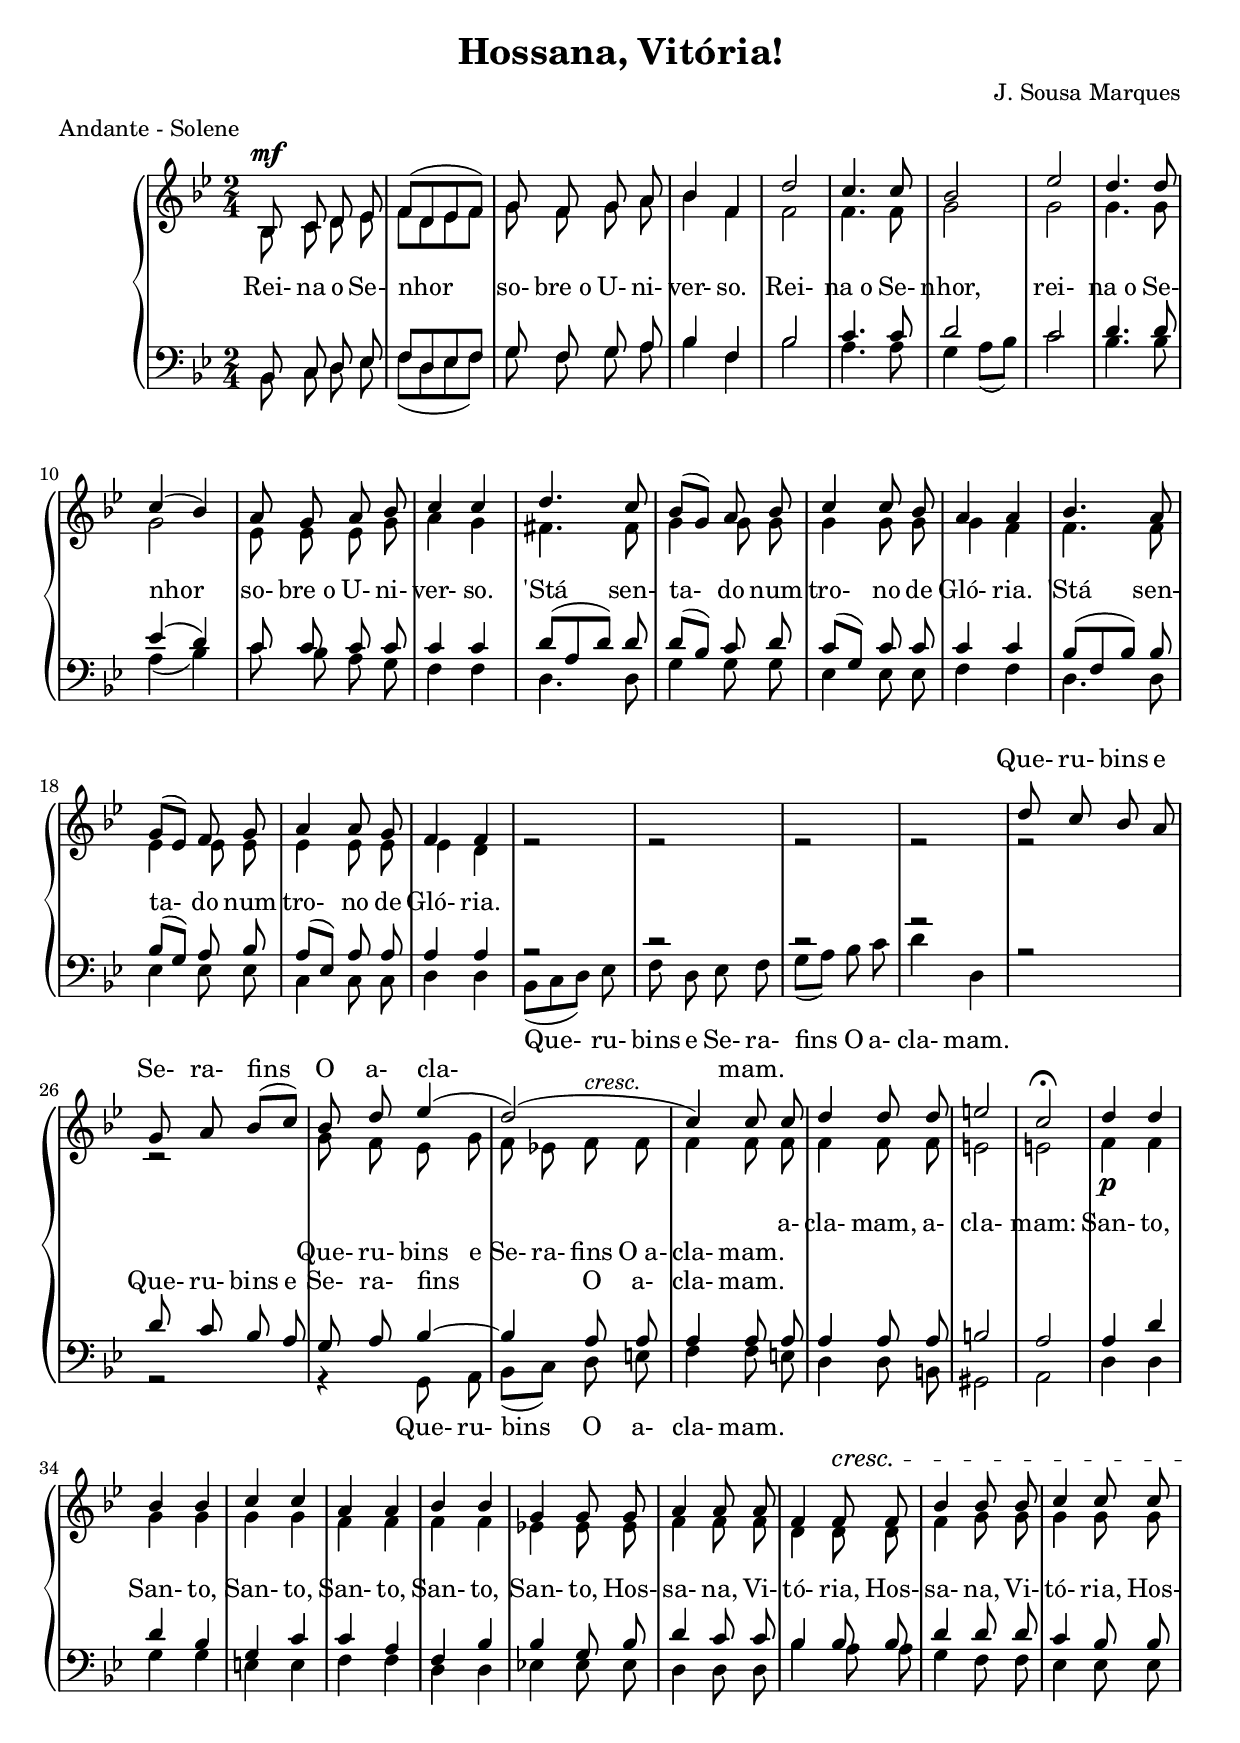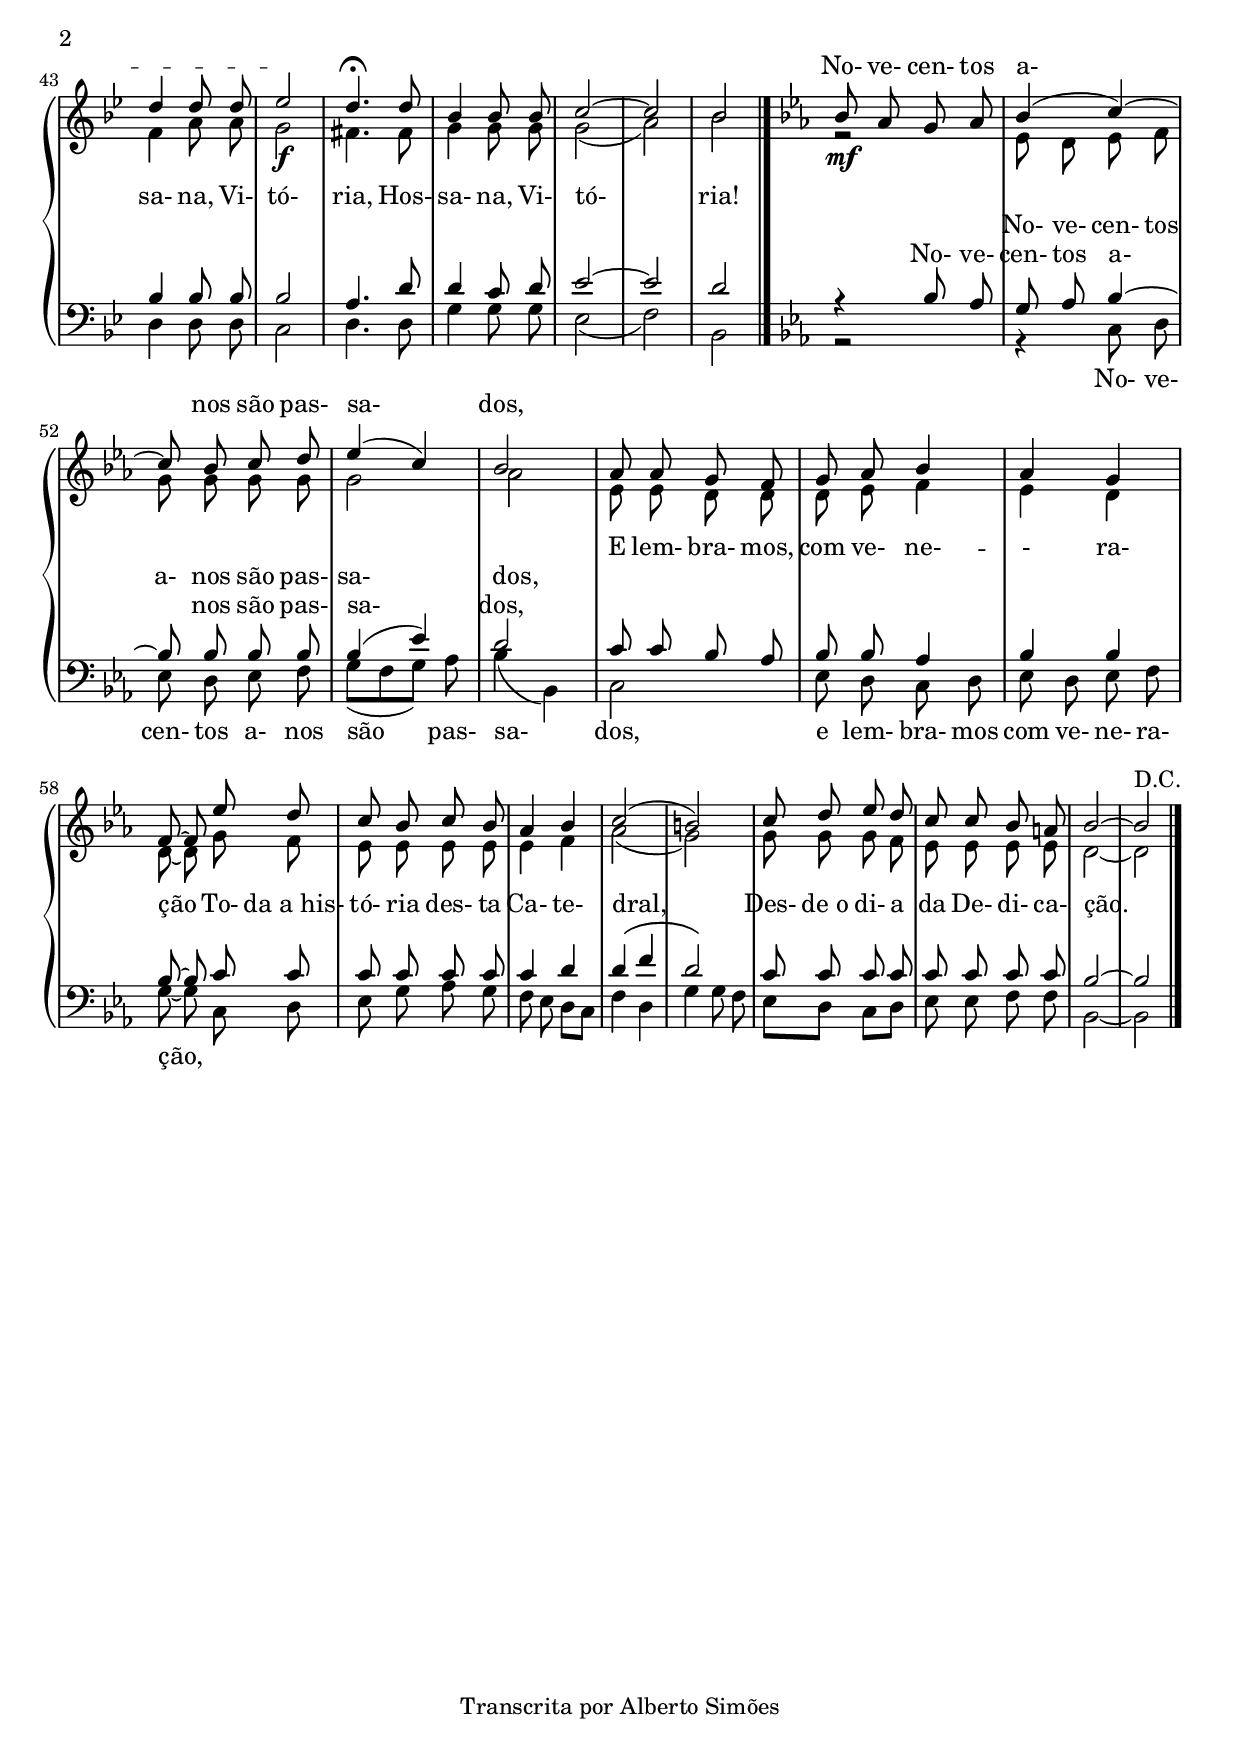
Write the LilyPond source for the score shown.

\version "2.14.0"

\header {
  title = "Hossana, Vitória!"
  composer = "J. Sousa Marques"
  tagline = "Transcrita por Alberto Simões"
  meter = "Andante - Solene"

  ocasioes = "final"
  seccao   = "final"
}


global = {
  \key bes \major
  \time 2/4
}

text = \lyricmode {
  Rei- na o Se- nhor so- bre_o U- ni- ver- so.
  Rei- na_o Se- nhor, rei- na_o Se- nhor so- bre_o U- ni- ver- so.
  "'Stá" sen- ta- do num tro- no de Gló- ria.
  "'Stá" sen- ta- do num tro- no de Gló- ria.
  \repeat unfold 11 { \skip 1 }
  a- cla- mam, a- cla- mam:
  San- to, San- to, San- to, San- to,
  San- to, San- to, Hos- sa- na, Vi- tó- ria, Hos- sa- na, 
  Vi- tó- ria, Hos- sa- na, Vi- tó- ria, Hos- sa- na, Vi- tó- ria!

  \repeat unfold 10 { \skip 1 }
  E lem- bra- mos, com ve- ne- -- - ra- ção
  To- da_a_his- tó- ria des- ta Ca- te- dral,
  Des- de_o di- a da De- di- ca- ção.
}

textB = \lyricmode {
  \repeat unfold 46 { \skip 1 }
  Que- ru- bins e Se- ra- fins O a- cla- mam.
  Que- ru- bins  O a- cla- mam.

  \repeat unfold 42 { \skip 1 }
  No- ve- cen- tos a- nos são pas- sa- dos,
  e lem- bra- mos com ve- ne- ra- ção,
}

textT = \lyricmode {
  \repeat unfold 45 { \skip 1 }
  Que- ru- bins e Se- ra- fins O a- cla- mam.

  \repeat unfold 42 { \skip 1 }
  No- ve- cen- tos a- nos são pas- sa- dos,

}

textA = \lyricmode {
  \repeat unfold 45 { \skip 1 }
  Que- ru- bins e Se- ra- fins O_a- cla- mam.

  \repeat unfold 42 { \skip 1 }
  No- ve- cen- tos a- nos são pas- sa- dos,
}

textS = \lyricmode {
  \repeat unfold 45 { \skip 1 }
  Que- ru- bins e Se- ra- fins O a- cla- mam.

  \repeat unfold 42 { \skip 1 }
  No- ve- cen- tos a- nos são pas- sa- dos,
}

upperA = \relative c' {
  \autoBeamOff
  \voiceOne

  bes8^\mf c d ees
  f[( d ees f])
  g f g a

  bes4 f 
  d'2
  c4. c8
  bes2
  ees2

  d4. d8
  c4( bes)
  a8 g a bes
  c4 c

  d4. c8
  bes8[( g)] a8 bes
  c4 c8 bes

  %%

  a4 a
  bes4. a8
  g8[( ees)] f g
  a4 a8 g

  f4 f
  s2
  s
  s

  s2
  d'8 c bes a
  g a bes[( c)]
  bes d ees4(

  d2)(
  c4) c8 c
  d4 d8 d
  e2

  %%

  c2\fermata
  d4 d
  bes bes
  c c
  a a

  bes bes
  g g8 g
  a4 a8 a
  \crescTextCresc
  f4 f8^\< f
  bes4 bes8 bes

  c4 c8 c
  d4 d8 d
  ees2\!
  d4. \fermata d8

  bes4 bes8 bes
  c2 ~ 
  c2 
  bes2

  \bar "|."
  %%

  \key ees \major
  bes8_\mf aes g aes

  %% Page 32
  bes4( c) ~
  c8 bes c d
  ees4( c)

  bes2
  aes8 aes g f
  g aes bes4
  aes4 g

  f8 ~ f8 ees' d
  c bes c bes
  aes4 bes

  c2( 
  b2)
  c8 d ees d

  %%

  c c bes a
  bes2 ~ bes2 ^\markup{D.C.}\bar "|."
}

upperB = \relative c' {
  \voiceTwo
  \autoBeamOff

  bes8 c d ees
  f[ d ees f]
  g f g a

  bes4 f
  f2
  f4. f8
  g2
  g2

  g4. g8
  g2
  ees8 ees ees g
  a4 g

  fis4. fis8
  g4 g8 g
  g4 g8 g

  %%

  g4 f
  f4. f8
  ees4 ees8 ees
  ees4 ees8 ees

  ees4 d
  r2
  r
  r

  r
  r
  r
  g8 f ees g

  f8 ees! f^\markup{\italic{cresc.}} f
  f4 f8 f
  f4 f8 f
  e2

  %%

  e2
  f4_\p f
  g g
  g g
  f f

  f f
  ees!4 ees8 ees
  f4 f8 f
  d4 d8 d
  f4 g8 g

  g4 g8 g
  f4 a8 a
  g2_\f
  fis4. fis8

  g4 g8 g
  g2(
  a2)
  bes2

  %%

  \key ees \major
  r2
  
  %% Page 32
  ees,8 d ees f
  g g g g
  g2

  aes2
  ees8 ees d d
  d ees f4
  ees4 d

  d8 ~ d g f
  ees ees ees ees
  ees4 f

  aes2(
  g2)
  g8 g g f
  
  ees ees ees ees
  d2 ~ d2\bar "|."
}

lowerA = \relative c {
  \voiceOne
  \autoBeamOff
  bes8 c d ees
  f[ d ees f]
  g f g a

  bes4 f
  bes2 
  c4. c8
  d2
  c2

  d4. d8
  ees4( d)
  c8 c c c
  c4 c

  d8[( a d)] d
  d[( bes)] c d
  c8[( g)] c c

  %%

  c4 c
  bes8[( f bes)] bes8
  bes8[( g)] a bes
  a8[( ees)] a a

  a4 a
  r2
  r
  r

  r
  r
  d8 c bes a
  g a bes4 ~

  bes4 a8 a
  a4 a8 a
  a4 a8 a
  b!2

  %%

  a2
  a4 d
  d bes
  g c
  c a

  f4 bes
  bes g8 bes
  d4 c8 c
  bes4 bes8 bes
  d4 d8 d

  c4 bes8 bes
  bes4 bes8 bes
  bes2
  a4. d8

  d4 c8 d
  ees2 ~
  ees2 
  d

  %%

  \key ees \major
  r4 bes8 aes
  %% Page 32

  g8 aes bes4 ~
  bes8 bes bes bes
  bes4( ees)

  d2
  c8 c bes aes
  bes bes aes4
  bes bes

  bes8 ~ bes8 c c
  c c c c
  c4 d

  d\( f
      d2\)
  c8 c c c

  c c c c
  bes2 ~ bes2\bar "|."
}

lowerB = \relative c {
  \voiceTwo
  \autoBeamOff
  bes8 c d ees
  f[( d ees f])
  g f g a

  bes4 f
  bes2
  a4. a8
  g4 a8[( bes)]
  c2

  bes4. bes8
  a4( bes)
  c8 bes a g
  f4 f

  d4. d8
  g4 g8 g
  ees4 ees8 ees

  %%

  f4 f
  d4. d8
  ees4 ees8 ees
  c4 c8 c

  d4 d
  bes8[( c d)] ees
  f d ees f
  g8[( a)] bes c

  d4 d, 
  s2
  r2
  r4 g,8 a

  bes8[( c)] d e
  f4 f8 e
  d4 d8 b
  gis2

  %%

  a2
  d4 d
  g g
  e e
  f f

  d4 d
  ees! ees8 ees
  d4 d8 d
  bes'4 a8 a
  g4 f8 f

  ees4 ees8 ees
  d4 d8 d
  c2
  d4. d8

  g4 g8 g
  ees2(
  f)
  bes,

  \key ees \major
  %%
  r2

  %% Page 32
  r4
  c8 d
  ees d ees f
  g8[( f g)] aes
  bes4( bes,)
  c2

  ees8 d c d
  ees d ees f
  g ~ g c, d
  ees g aes g
  f ees d[ c]

  f4 d
  g g8 f
  ees[ d] c[ d]
  
  ees ees f f
  bes,2 ~ bes \bar "|."
}


upper = { \global \clef treble	<< \new Voice = "S" \upperA \\ \new Voice = "A" \upperB >> }
lower = { \global \clef bass  	<< \new Voice = "T" \lowerA \\ \new Voice = "B" \lowerB >> }

\score {
  <<
    \new PianoStaff <<
      \new Staff = "upper" \upper
      \new Staff = "lower" \lower
    >>
    \new Lyrics \with { alignAboveContext = "upper" }
    { \lyricsto S \textS }
    \new Lyrics \with { alignAboveContext = "lower" }
    { \lyricsto S \text }
    \new Lyrics \with { alignBelowContext = "lower" }
    { \lyricsto B \textB }
    \new Lyrics \with { alignAboveContext = "lower" }
    { \lyricsto A \textA }
    \new Lyrics \with { alignAboveContext = "lower" }
    { \lyricsto T \textT }
  >>
  \layout {
    \context {
      \Staff \RemoveEmptyStaves 
    }
  }
  \midi {
    \context {
      \Score
      tempoWholesPerMinute = #(ly:make-moment 80 4)
    }
  }
}


